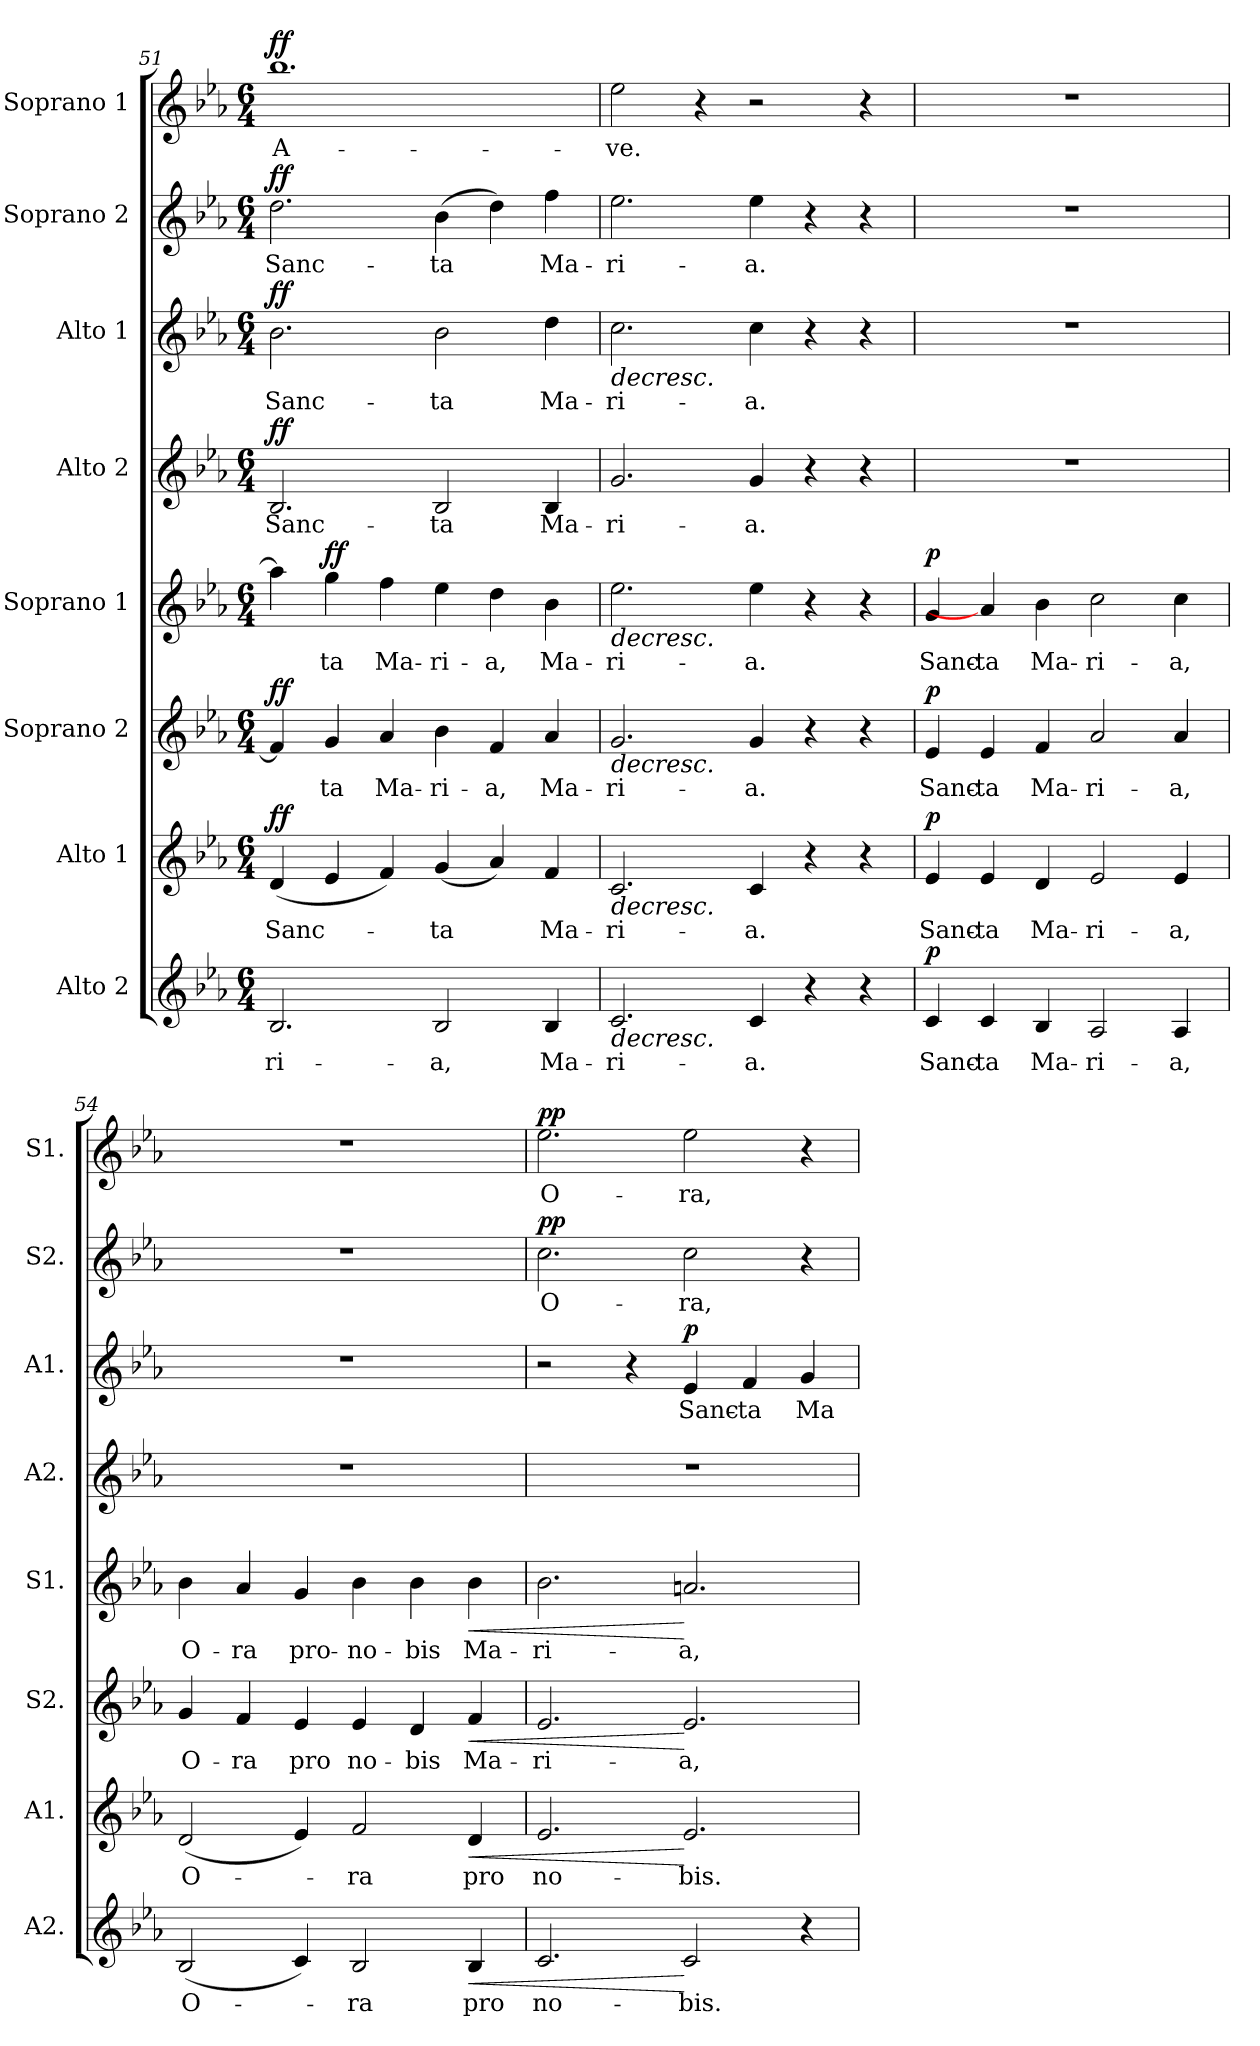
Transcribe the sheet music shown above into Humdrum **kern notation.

**kern	**text	**dynam	**kern	**text	**dynam	**kern	**text	**dynam	**kern	**text	**dynam	**kern	**text	**dynam	**kern	**text	**dynam	**kern	**text	**dynam	**kern	**text	**dynam
*part8	*part8	*part8	*part7	*part7	*part7	*part6	*part6	*part6	*part5	*part5	*part5	*part4	*part4	*part4	*part3	*part3	*part3	*part2	*part2	*part2	*part1	*part1	*part1
*staff8	*staff8	*staff8	*staff7	*staff7	*staff7	*staff6	*staff6	*staff6	*staff5	*staff5	*staff5	*staff4	*staff4	*staff4	*staff3	*staff3	*staff3	*staff2	*staff2	*staff2	*staff1	*staff1	*staff1
*I"Alto 2	*	*	*I"Alto 1	*	*	*I"Soprano 2	*	*	*I"Soprano 1	*	*	*I"Alto 2	*	*	*I"Alto 1	*	*	*I"Soprano 2	*	*	*I"Soprano 1	*	*
*I'A2.	*	*	*I'A1.	*	*	*I'S2.	*	*	*I'S1.	*	*	*I'A2.	*	*	*I'A1.	*	*	*I'S2.	*	*	*I'S1.	*	*
*clefG2	*	*	*clefG2	*	*	*clefG2	*	*	*clefG2	*	*	*clefG2	*	*	*clefG2	*	*	*clefG2	*	*	*clefG2	*	*
*k[b-e-a-]	*	*	*k[b-e-a-]	*	*	*k[b-e-a-]	*	*	*k[b-e-a-]	*	*	*k[b-e-a-]	*	*	*k[b-e-a-]	*	*	*k[b-e-a-]	*	*	*k[b-e-a-]	*	*
*E-:	*	*	*E-:	*	*	*E-:	*	*	*E-:	*	*	*E-:	*	*	*E-:	*	*	*E-:	*	*	*E-:	*	*
*M6/4	*	*	*M6/4	*	*	*M6/4	*	*	*M6/4	*	*	*M6/4	*	*	*M6/4	*	*	*M6/4	*	*	*M6/4	*	*
=51	=51	=51	=51	=51	=51	=51	=51	=51	=51	=51	=51	=51	=51	=51	=51	=51	=51	=51	=51	=51	=51	=51	=51
!	!LO:LY:b	!	!	!LO:LY:b	!LO:DY:b	!	!	!LO:DY:b	!	!	!	!	!LO:LY:b	!LO:DY:b	!	!LO:LY:b	!LO:DY:b	!	!LO:LY:b	!LO:DY:b	!	!LO:LY:b	!LO:DY:b
2.B-/	-ri-	.	(<4d/	Sanc-	ff	4f/]	.	ff	4aa-\]	.	.	2.B-/	Sanc-	ff	2.b-\	Sanc-	ff	2.dd\	Sanc-	ff	1.bb-	A-	ff
!	!	!	!	!	!	!	!LO:LY:b	!	!	!LO:LY:b	!LO:DY:b	!	!	!	!	!	!	!	!	!	!	!	!
.	.	.	4e-/	.	.	4g/	-ta	.	4gg\	-ta	ff	.	.	.	.	.	.	.	.	.	.	.	.
!	!	!	!	!	!	!	!LO:LY:b	!	!	!LO:LY:b	!	!	!	!	!	!	!	!	!	!	!	!	!
.	.	.	4f/)	.	.	4a-/	Ma-	.	4ff\	Ma-	.	.	.	.	.	.	.	.	.	.	.	.	.
!	!LO:LY:b	!	!	!LO:LY:b	!	!	!LO:LY:b	!	!	!LO:LY:b	!	!	!LO:LY:b	!	!	!LO:LY:b	!	!	!LO:LY:b	!	!	!	!
2B-/	-a,	.	(<4g/	-ta	.	4b-\	-ri-	.	4ee-\	-ri-	.	2B-/	-ta	.	2b-\	-ta	.	(>4b-\	-ta	.	.	.	.
!	!	!	!	!	!	!	!LO:LY:b	!	!	!LO:LY:b	!	!	!	!	!	!	!	!	!	!	!	!	!
.	.	.	4a-/)	.	.	4f/	-a,	.	4dd\	-a,	.	.	.	.	.	.	.	4dd\)	.	.	.	.	.
!	!LO:LY:b	!	!	!LO:LY:b	!	!	!LO:LY:b	!	!	!LO:LY:b	!	!	!LO:LY:b	!	!	!LO:LY:b	!	!	!LO:LY:b	!	!	!	!
4B-/	Ma-	.	4f/	Ma-	.	4a-/	Ma-	.	4b-\	Ma-	.	4B-/	Ma-	.	4dd\	Ma-	.	4ff\	Ma-	.	.	.	.
=52	=52	=52	=52	=52	=52	=52	=52	=52	=52	=52	=52	=52	=52	=52	=52	=52	=52	=52	=52	=52	=52	=52	=52
!	!LO:LY:b	!LO:HP:b	!	!LO:LY:b	!LO:HP:b	!	!LO:LY:b	!LO:HP:b	!	!LO:LY:b	!LO:HP:b	!	!LO:LY:b	!	!	!LO:LY:b	!LO:HP:b	!	!LO:LY:b	!	!	!LO:LY:b	!
2.c/	-ri-	>	2.c/	-ri-	>	2.g/	-ri-	>	2.ee-\	-ri-	>	2.g/	-ri-	.	2.cc\	-ri-	>	2.ee-\	-ri-	.	2ee-\	-ve.	.
.	.	.	.	.	.	.	.	.	.	.	.	.	.	.	.	.	.	.	.	.	4r	.	.
!	!LO:LY:b	!	!	!LO:LY:b	!	!	!LO:LY:b	!	!	!LO:LY:b	!	!	!LO:LY:b	!	!	!LO:LY:b	!	!	!LO:LY:b	!	!	!	!
4c/	-a.	.	4c/	-a.	.	4g/	-a.	.	4ee-\	-a.	.	4g/	-a.	.	4cc\	-a.	.	4ee-\	-a.	.	2r	.	.
4r	.	.	4r	.	.	4r	.	.	4r	.	.	4r	.	.	4r	.	.	4r	.	.	.	.	.
4r	.	.	4r	.	.	4r	.	.	4r	.	.	4r	.	.	4r	.	.	4r	.	.	4r	.	.
=53	=53	=53	=53	=53	=53	=53	=53	=53	=53	=53	=53	=53	=53	=53	=53	=53	=53	=53	=53	=53	=53	=53	=53
!	!LO:LY:b	!LO:DY:b	!	!LO:LY:b	!LO:DY:b	!	!LO:LY:b	!LO:DY:b	!	!LO:LY:b	!LO:DY:b	!	!	!	!	!	!	!	!	!	!	!	!
4c/	Sanc-	p	4e-/	Sanc-	p	4e-/	Sanc-	p	4g/	Sanc-	p	1.r	.	.	1.r	.	.	1.r	.	.	1.r	.	.
!	!LO:LY:b	!	!	!LO:LY:b	!	!	!LO:LY:b	!	!	!LO:LY:b	!	!	!	!	!	!	!	!	!	!	!	!	!
4c/	-ta	.	4e-/	-ta	.	4e-/	-ta	.	4a-/]	-ta	.	.	.	.	.	.	.	.	.	.	.	.	.
!	!LO:LY:b	!	!	!LO:LY:b	!	!	!LO:LY:b	!	!	!LO:LY:b	!	!	!	!	!	!	!	!	!	!	!	!	!
4B-/	Ma-	.	4d/	Ma-	.	4f/	Ma-	.	4b-\	Ma-	.	.	.	.	.	.	.	.	.	.	.	.	.
!	!LO:LY:b	!	!	!LO:LY:b	!	!	!LO:LY:b	!	!	!LO:LY:b	!	!	!	!	!	!	!	!	!	!	!	!	!
2A-/	-ri-	.	2e-/	-ri-	.	2a-/	-ri-	.	2cc\	-ri-	.	.	.	.	.	.	.	.	.	.	.	.	.
!	!LO:LY:b	!	!	!LO:LY:b	!	!	!LO:LY:b	!	!	!LO:LY:b	!	!	!	!	!	!	!	!	!	!	!	!	!
4A-/	-a,	.	4e-/	-a,	.	4a-/	-a,	.	4cc\	-a,	.	.	.	.	.	.	.	.	.	.	.	.	.
!!LO:PB:g=z
=54	=54	=54	=54	=54	=54	=54	=54	=54	=54	=54	=54	=54	=54	=54	=54	=54	=54	=54	=54	=54	=54	=54	=54
!	!LO:LY:b	!	!	!LO:LY:b	!	!	!LO:LY:b	!	!	!LO:LY:b	!	!	!	!	!	!	!	!	!	!	!	!	!
(<2B-/	O-	.	(<2d/	O-	.	4g/	O-	.	4b-\	O-	.	1.r	.	.	1.r	.	.	1.r	.	.	1.r	.	.
!	!	!	!	!	!	!	!LO:LY:b	!	!	!LO:LY:b	!	!	!	!	!	!	!	!	!	!	!	!	!
.	.	.	.	.	.	4f/	-ra	.	4a-/	-ra	.	.	.	.	.	.	.	.	.	.	.	.	.
!	!	!	!	!	!	!	!LO:LY:b	!	!	!LO:LY:b	!	!	!	!	!	!	!	!	!	!	!	!	!
4c/)	.	.	4e-/)	.	.	4e-/	pro	.	4g/	pro-	.	.	.	.	.	.	.	.	.	.	.	.	.
!	!LO:LY:b	!	!	!LO:LY:b	!	!	!LO:LY:b	!	!	!LO:LY:b	!	!	!	!	!	!	!	!	!	!	!	!	!
2B-/	-ra	.	2f/	-ra	.	4e-/	no-	.	4b-\	-no-	.	.	.	.	.	.	.	.	.	.	.	.	.
!	!	!	!	!	!	!	!LO:LY:b	!	!	!LO:LY:b	!	!	!	!	!	!	!	!	!	!	!	!	!
.	.	.	.	.	.	4d/	-bis	.	4b-\	-bis	.	.	.	.	.	.	.	.	.	.	.	.	.
!	!LO:LY:b	!LO:HP:n=1:b	!	!LO:LY:b	!LO:HP:n=1:b	!	!LO:LY:b	!LO:HP:n=1:b	!	!LO:LY:b	!LO:HP:n=1:b	!	!	!	!	!	!	!	!	!	!	!	!
4B-/	pro	] <	4d/	pro	] <	4f/	Ma-	] <	4b-\	Ma-	] <	.	.	.	.	.	.	.	.	.	.	.	.
=55	=55	=55	=55	=55	=55	=55	=55	=55	=55	=55	=55	=55	=55	=55	=55	=55	=55	=55	=55	=55	=55	=55	=55
!	!LO:LY:b	!	!	!LO:LY:b	!	!	!LO:LY:b	!	!	!LO:LY:b	!	!	!	!	!	!	!	!	!LO:LY:b	!LO:DY:b	!	!LO:LY:b	!LO:DY:b
2.c/	no-	.	2.e-/	no-	.	2.e-/	-ri-	.	2.b-\	-ri-	.	1.r	.	.	2r	.	.	2.cc\	O-	pp	2.ee-\	O-	pp
.	.	.	.	.	.	.	.	.	.	.	.	.	.	.	4r	.	.	.	.	.	.	.	.
!	!LO:LY:b	!	!	!LO:LY:b	!	!	!LO:LY:b	!	!	!LO:LY:b	!	!	!	!	!	!LO:LY:b	!LO:DY:b	!	!LO:LY:b	!	!	!LO:LY:b	!
2c/	-bis.	[	2.e-/	-bis.	[	2.e-/	-a,	[	2.an/	-a,	[	.	.	.	4e-/	Sanc-	p	2cc\	-ra,	.	2ee-\	-ra,	.
!	!	!	!	!	!	!	!	!	!	!	!	!	!	!	!	!LO:LY:b	!	!	!	!	!	!	!
.	.	.	.	.	.	.	.	.	.	.	.	.	.	.	4f/	-ta	.	.	.	.	.	.	.
!	!	!	!	!	!	!	!	!	!	!	!	!	!	!	!	!LO:LY:b	!	!	!	!	!	!	!
4r	.	.	.	.	.	.	.	.	.	.	.	.	.	.	4g/	Ma-	]	4r	.	.	4r	.	.
=	=	=	=	=	=	=	=	=	=	=	=	=	=	=	=	=	=	=	=	=	=	=	=
*-	*-	*-	*-	*-	*-	*-	*-	*-	*-	*-	*-	*-	*-	*-	*-	*-	*-	*-	*-	*-	*-	*-	*-
